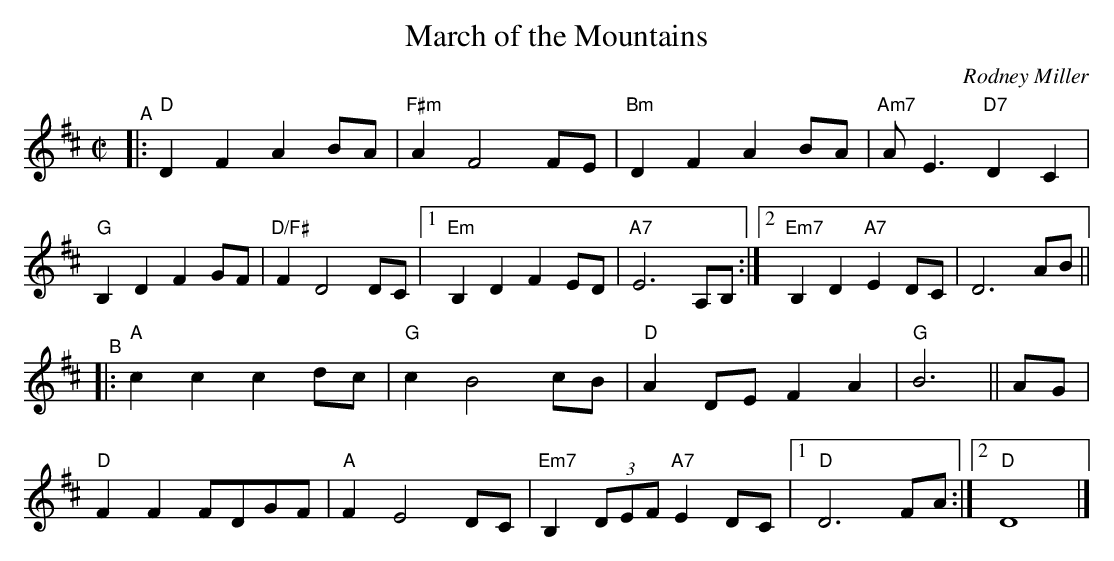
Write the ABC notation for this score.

X:1
T: March of the Mountains
C: Rodney Miller
M: C|
L: 1/8
K: D
"^A"|:\
"D"D2F2 A2BA | "F#m"A2 F4 FE | "Bm"D2F2 A2BA | "Am7"AE3 "D7"D2C2 |
"G"B,2D2 F2GF | "D/F#"F2 D4 DC |[1 "Em"B,2D2 F2ED | "A7"E6 A,B, :|[2 "Em7"B,2D2 "A7"E2DC | D6 AB ||
"^B"|:\
"A"c2c2 c2dc | "G"c2 B4 cB | "D"A2DE F2A2 | "G"B6 || AG |
"D"F2F2 FDGF | "A"F2 E4 DC | "Em7"B,2 (3DEF "A7"E2DC |[1 "D"D6 FA :|[2 "D"D8 |]
